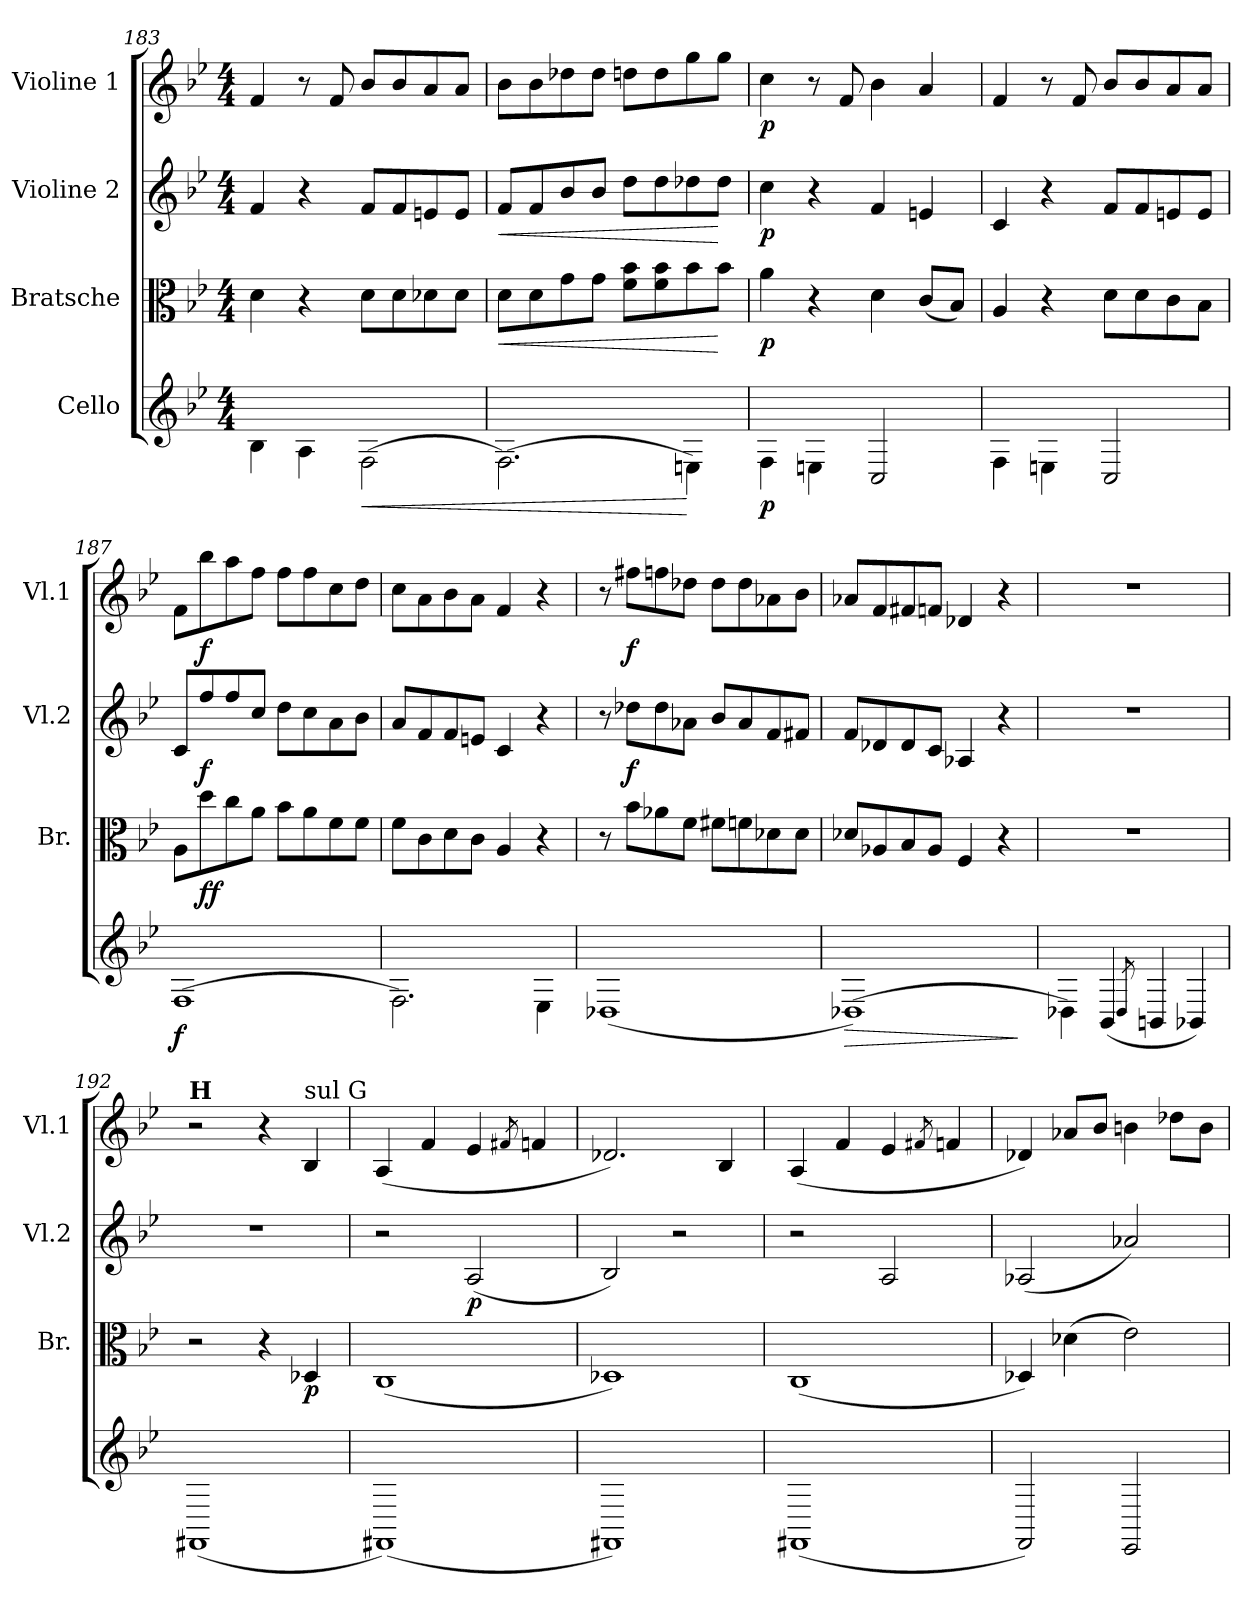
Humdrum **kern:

**kern	**dynam	**kern	**dynam	**kern	**dynam	**kern	**dynam
*part4	*part4	*part3	*part3	*part2	*part2	*part1	*part1
*staff4	*staff4	*staff3	*staff3	*staff2	*staff2	*staff1	*staff1
*I"Cello	*	*I"Bratsche	*	*I"Violine 2	*	*I"Violine 1	*
*	*	*I'Br.	*	*I'Vl.2	*	*I'Vl.1	*
*clefG2	*	*clefC3	*	*clefG2	*	*clefG2	*
*k[b-e-]	*	*k[b-e-]	*	*k[b-e-]	*	*k[b-e-]	*
*M4/4	*	*M4/4	*	*M4/4	*	*M4/4	*
=183	=183	=183	=183	=183	=183	=183	=183
4B-\	.	4d\	.	4f/	.	4f/	.
4A\	.	4r	.	4r	.	8r	.
.	.	.	.	.	.	8f/	.
!	!LO:HP:b	!	!	!	!	!	!
(2F\	<	8d\L	.	8f/L	.	8b-/L	.
.	.	8d\	.	8f/	.	8b-/	.
.	.	8d-X\	.	8en/	.	8a/	.
.	.	8d-\J	.	8e/J	.	8a/J	.
=184	=184	=184	=184	=184	=184	=184	=184
!	!	!	!LO:HP:b	!	!LO:HP:b	!	!
(2.F\)	.	8d\L	<	8f/L	<	8b-\L	.
.	.	8d\	.	8f/	.	8b-\	.
.	.	8g\	.	8b-/	.	8dd-X\	.
.	.	8g\J	.	8b-/J	.	8dd-\J	.
.	.	8f\ 8b-\L	.	8dd\L	.	8ddn\L	.
.	.	8f\ 8b-\	.	8dd\	.	8dd\	.
4En\)	[	8b-\	.	8dd-X\	.	8gg\	.
.	.	8b-\J	[	8dd-\J	[	8gg\J	.
!!LO:LB:g=z
=185	=185	=185	=185	=185	=185	=185	=185
!	!LO:DY:b	!	!LO:DY:b	!	!LO:DY:b	!	!LO:DY:b
4F\	p	4a\	p	4cc\	p	4cc\	p
4En\	.	4r	.	4r	.	8r	.
.	.	.	.	.	.	8f/	.
2C/	.	4d\	.	4f/	.	4b-\	.
.	.	(8c/L	.	4en/	.	4a/	.
.	.	8B-/J)	.	.	.	.	.
=186	=186	=186	=186	=186	=186	=186	=186
4F\	.	4A/	.	4c/	.	4f/	.
4En\	.	4r	.	4r	.	8r	.
.	.	.	.	.	.	8f/	.
2C/	.	8d\L	.	8f/L	.	8b-/L	.
.	.	8d\	.	8f/	.	8b-/	.
.	.	8c\	.	8en/	.	8a/	.
.	.	8B-\J	.	8e/J	.	8a/J	.
!!LO:LB:g=z
=187	=187	=187	=187	=187	=187	=187	=187
!	!LO:DY:b	!	!	!	!	!	!
(1F	f	8A\L	.	8c/L	.	8f\L	.
!	!	!	!LO:DY:b	!	!LO:DY:b	!	!LO:DY:b
.	.	8dd\	ff	8ff/	f	8bb-\	f
.	.	8cc\	.	8ff/	.	8aa\	.
.	.	8a\J	.	8cc/J	.	8ff\J	.
.	.	8b-\L	.	8dd\L	.	8ff\L	.
.	.	8a\	.	8cc\	.	8ff\	.
.	.	8f\	.	8a\	.	8cc\	.
.	.	8f\J	.	8b-\J	.	8dd\J	.
=188	=188	=188	=188	=188	=188	=188	=188
2.F\)	.	8f\L	.	8a/L	.	8cc\L	.
.	.	8c\	.	8f/	.	8a\	.
.	.	8d\	.	8f/	.	8b-\	.
.	.	8c\J	.	8en/J	.	8a\J	.
.	.	4A/	.	4c/	.	4f/	.
4E-\	.	4r	.	4r	.	4r	.
=189	=189	=189	=189	=189	=189	=189	=189
(1D-X	.	8r	.	8r	.	8r	.
!	!	!	!	!	!LO:DY:b	!	!LO:DY:b
.	.	8b-\L	.	8dd-X\L	f	8ff#X\L	f
.	.	8a-X\	.	8dd-\	.	8ffn\	.
.	.	8f\J	.	8a-X\J	.	8dd-X\J	.
.	.	8f#X\L	.	8b-/L	.	8dd-\L	.
.	.	8fn\	.	8a-/	.	8dd-\	.
.	.	8d-X\	.	8f/	.	8a-X\	.
.	.	8d-\J	.	8f#X/J	.	8b-\J	.
!!LO:PB:g=z
=190	=190	=190	=190	=190	=190	=190	=190
!	!LO:HP:b	!	!	!	!	!	!
(1D-X)	>	8d-X/L	.	8f/L	.	8a-X/L	.
.	.	8A-X/	.	8d-X/	.	8f/	.
.	.	8B-/	.	8d-/	.	8f#X/	.
.	.	8A-/J	.	8c/J	.	8fn/J	.
.	.	4F/	.	4A-X/	.	4d-X/	.
.	.	4r	.	4r	.	4r	.
.	]	.	.	.	.	.	.
=191	=191	=191	=191	=191	=191	=191	=191
4D-X\)	.	1r	.	1r	.	1r	.
(4BB-/	.	.	.	.	.	.	.
8qD-/	.	.	.	.	.	.	.
4BBn/	.	.	.	.	.	.	.
4BB-X/)	.	.	.	.	.	.	.
!!LO:LB:g=z
=192	=192	=192	=192	=192	=192	=192	=192
!	!	!	!	!	!	!LO:TX:a:B:t=H	!
(1FF#X	.	2r	.	1r	.	2r	.
.	.	4r	.	.	.	4r	.
!	!	!	!	!	!	!LO:TX:a:t=sul G	!
!	!	!	!LO:DY:b	!	!	!	!
.	.	4D-X/	p	.	.	4B-/	.
=193	=193	=193	=193	=193	=193	=193	=193
(1FF#X)	.	(1C	.	2r	.	(4A/	.
.	.	.	.	.	.	4f/	.
!	!	!	!	!	!LO:DY:b	!	!
.	.	.	.	(2A/	p	4e-/	.
.	.	.	.	.	.	8qf#X/	.
.	.	.	.	.	.	4fn/	.
=194	=194	=194	=194	=194	=194	=194	=194
1FF#X)	.	1D-X)	.	2B-/)	.	2.d-X/)	.
.	.	.	.	2r	.	.	.
.	.	.	.	.	.	4B-/	.
=195	=195	=195	=195	=195	=195	=195	=195
(1FF#X	.	(1C	.	2r	.	(4A/	.
.	.	.	.	.	.	4f/	.
.	.	.	.	2A/	.	4e-/	.
.	.	.	.	.	.	8qf#X/	.
.	.	.	.	.	.	4fn/	.
=196	=196	=196	=196	=196	=196	=196	=196
2FF/)	.	4D-X/)	.	(2A-X/	.	4d-X/)	.
.	.	(4d-X\	.	.	.	8a-X/L	.
.	.	.	.	.	.	8b-/J	.
2EE-/	.	2e-\)	.	2a-X/)	.	4bn\	.
.	.	.	.	.	.	8dd-X\L	.
.	.	.	.	.	.	8b\J	.
=	=	=	=	=	=	=	=
*-	*-	*-	*-	*-	*-	*-	*-
